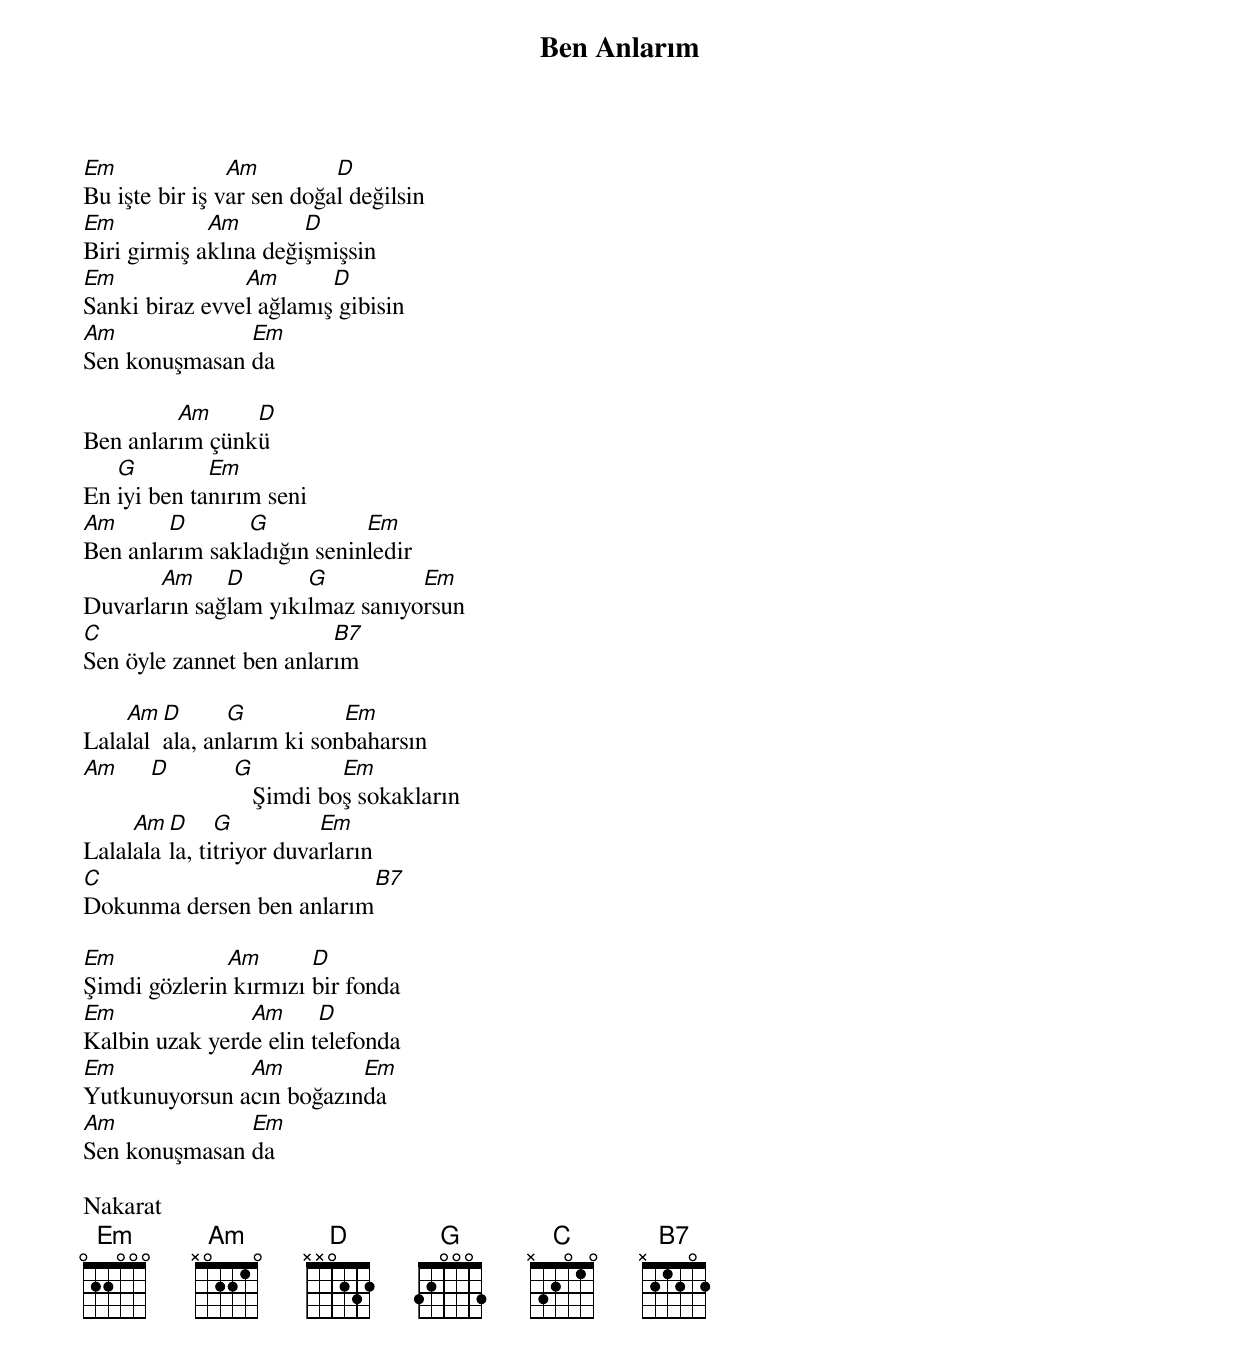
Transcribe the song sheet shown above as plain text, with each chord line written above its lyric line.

{title: Ben Anlarım}
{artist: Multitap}

Em              Am         D
Bu işte bir iş var sen doğal değilsin
Em           Am        D
Biri girmiş aklına değişmişsin
Em              Am       D
Sanki biraz evvel ağlamış gibisin
Am             Em
Sen konuşmasan da

         Am     D
Ben anlarım çünkü
   G         Em
En iyi ben tanırım seni
Am      D       G           Em
Ben anlarım sakladığın seninledir
       Am     D       G          Em
Duvarların sağlam yıkılmaz sanıyorsun
C                        B7
Sen öyle zannet ben anlarım

    Am D      G           Em
Lalalalala, anlarım ki sonbaharsın
Am   D         G          Em
                  Şimdi boş sokakların
     Am D     G          Em
Lalalalala, titriyor duvarların
C                          B7
Dokunma dersen ben anlarım

Em            Am       D
Şimdi gözlerin kırmızı bir fonda
Em              Am      D
Kalbin uzak yerde elin telefonda
Em             Am         Em
Yutkunuyorsun acın boğazında
Am             Em
Sen konuşmasan da

Nakarat
